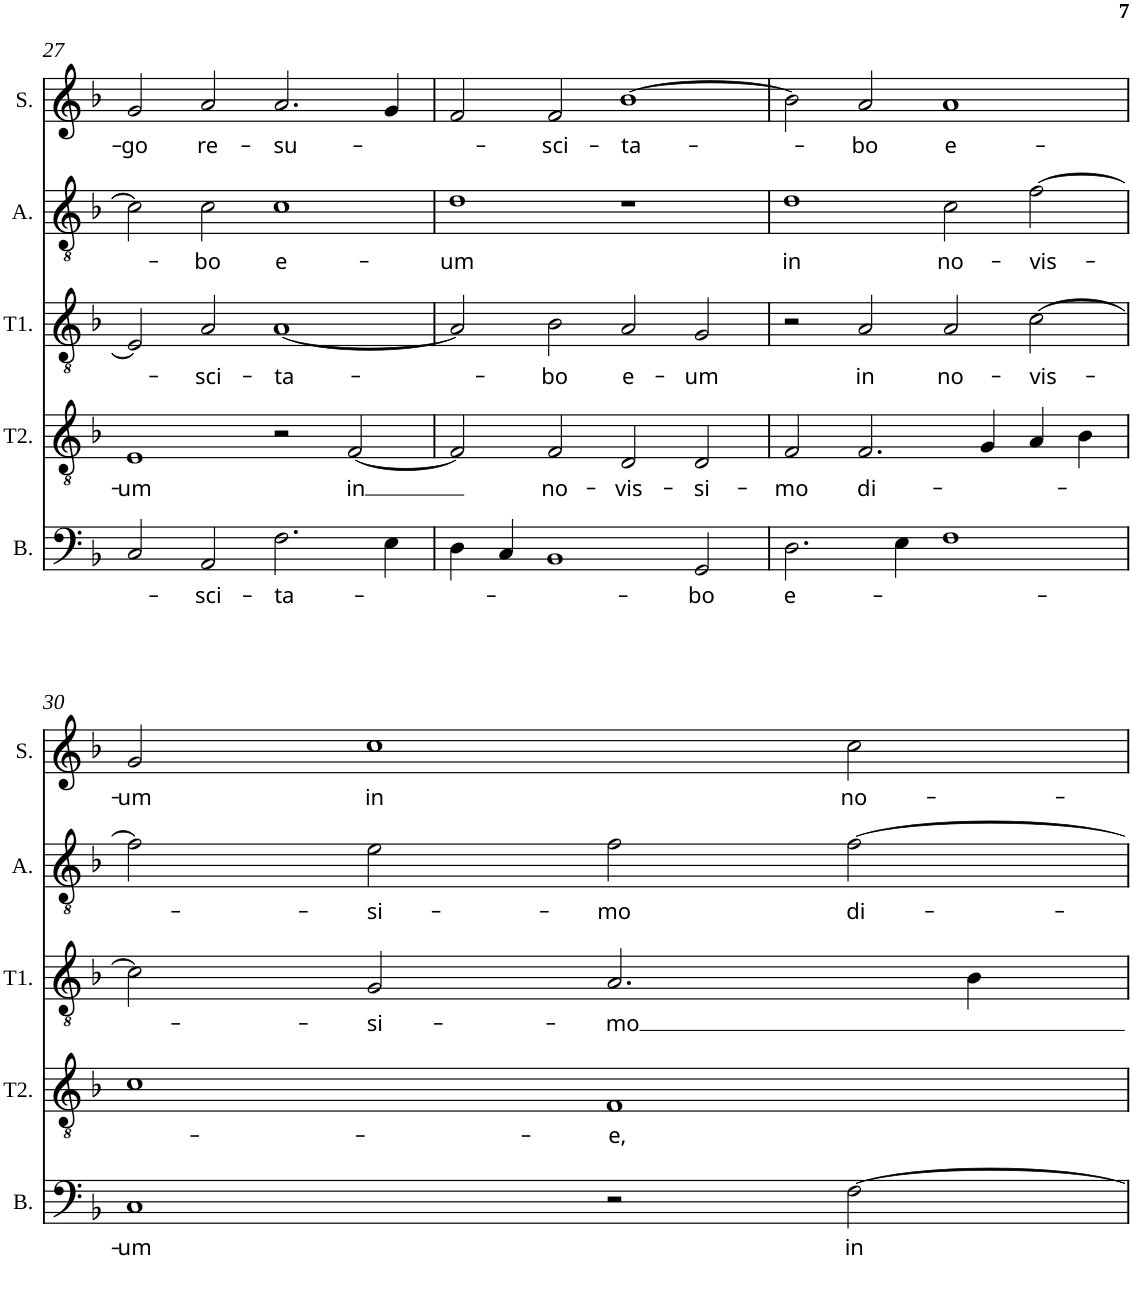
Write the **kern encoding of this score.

**kern	**text	**kern	**text	**kern	**text	**kern	**text	**kern	**text
*part5	*part5	*part4	*part4	*part3	*part3	*part2	*part2	*part1	*part1
*staff5	*staff5	*staff4	*staff4	*staff3	*staff3	*staff2	*staff2	*staff1	*staff1
*I"B.	*	*I"T2.	*	*I"T1.	*	*I"A.	*	*I"S.	*
*I'B.	*	*I'T2.	*	*I'T1.	*	*I'A.	*	*I'S.	*
!!LO:PB:g=z
*clefF4	*	*clefGv2	*	*clefGv2	*	*clefGv2	*	*clefG2	*
*k[b-]	*	*k[b-]	*	*k[b-]	*	*k[b-]	*	*k[b-]	*
*F:	*	*F:	*	*F:	*	*F:	*	*F:	*
*M4/2	*	*M4/2	*	*M4/2	*	*M4/2	*	*M4/2	*
=27	=27	=27	=27	=27	=27	=27	=27	=27	=27
!	!	!	!LO:LY:b	!	!	!	!	!	!LO:LY:b
2C/	.	1E	-um	2E/]	.	2c\]	.	2g/	-go
!	!LO:LY:b	!	!	!	!LO:LY:b	!	!LO:LY:b	!	!LO:LY:b
2AA/	-sci-	.	.	2A/	-sci-	2c\	-bo	2a/	re-
!	!LO:LY:b	!	!	!	!LO:LY:b	!	!LO:LY:b	!	!LO:LY:b
2.F\	-ta-	2r	.	[1A	-ta-	1c	e-	2.a/	-su-
!	!	!	!LO:LY:b	!	!	!	!	!	!
.	.	[2F/	in	.	.	.	.	.	.
4E\	.	.	.	.	.	.	.	4g/	.
=28	=28	=28	=28	=28	=28	=28	=28	=28	=28
!	!	!	!	!	!	!	!LO:LY:b	!	!
4D\	.	2F/]	.	2A/]	.	1d	-um	2f/	.
4C/	.	.	.	.	.	.	.	.	.
!	!	!	!LO:LY:b	!	!LO:LY:b	!	!	!	!LO:LY:b
1BB-	.	2F/	no-	2B-\	-bo	.	.	2f/	-sci-
!	!	!	!LO:LY:b	!	!LO:LY:b	!	!	!	!LO:LY:b
.	.	2D/	-vis-	2A/	e-	1r	.	[1b-	-ta-
!	!LO:LY:b	!	!LO:LY:b	!	!LO:LY:b	!	!	!	!
2GG/	-bo	2D/	-si-	2G/	-um	.	.	.	.
=29	=29	=29	=29	=29	=29	=29	=29	=29	=29
!	!LO:LY:b	!	!LO:LY:b	!	!	!	!LO:LY:b	!	!
2.D\	e-	2F/	-mo	2r	.	1d	in	2b-\]	.
!	!	!	!LO:LY:b	!	!LO:LY:b	!	!	!	!LO:LY:b
.	.	2.F/	di-	2A/	in	.	.	2a/	-bo
4E\	.	.	.	.	.	.	.	.	.
!	!	!	!	!	!LO:LY:b	!	!LO:LY:b	!	!LO:LY:b
1F	.	.	.	2A/	no-	2c\	no-	1a	e-
.	.	4G/	.	.	.	.	.	.	.
!	!	!	!	!	!LO:LY:b	!	!LO:LY:b	!	!
.	.	4A/	.	[2c\	-vis-	[2f\	-vis-	.	.
.	.	4B-\	.	.	.	.	.	.	.
!!LO:LB:g=z
=30	=30	=30	=30	=30	=30	=30	=30	=30	=30
!	!LO:LY:b	!	!	!	!	!	!	!	!LO:LY:b
1C	-um	1c	.	2c\]	.	2f\]	.	2g/	-um
!	!	!	!	!	!LO:LY:b	!	!LO:LY:b	!	!LO:LY:b
.	.	.	.	2G/	-si-	2e\	-si-	1cc	in
!	!	!	!LO:LY:b	!	!LO:LY:b	!	!LO:LY:b	!	!
2r	.	1F	-e,	2.A/	-mo	2f\	-mo	.	.
!	!LO:LY:b	!	!	!	!	!	!LO:LY:b	!	!LO:LY:b
[2F\	in	.	.	.	.	[2f\	di-	2cc\	no-
.	.	.	.	4B-\	.	.	.	.	.
=	=	=	=	=	=	=	=	=	=
*-	*-	*-	*-	*-	*-	*-	*-	*-	*-
